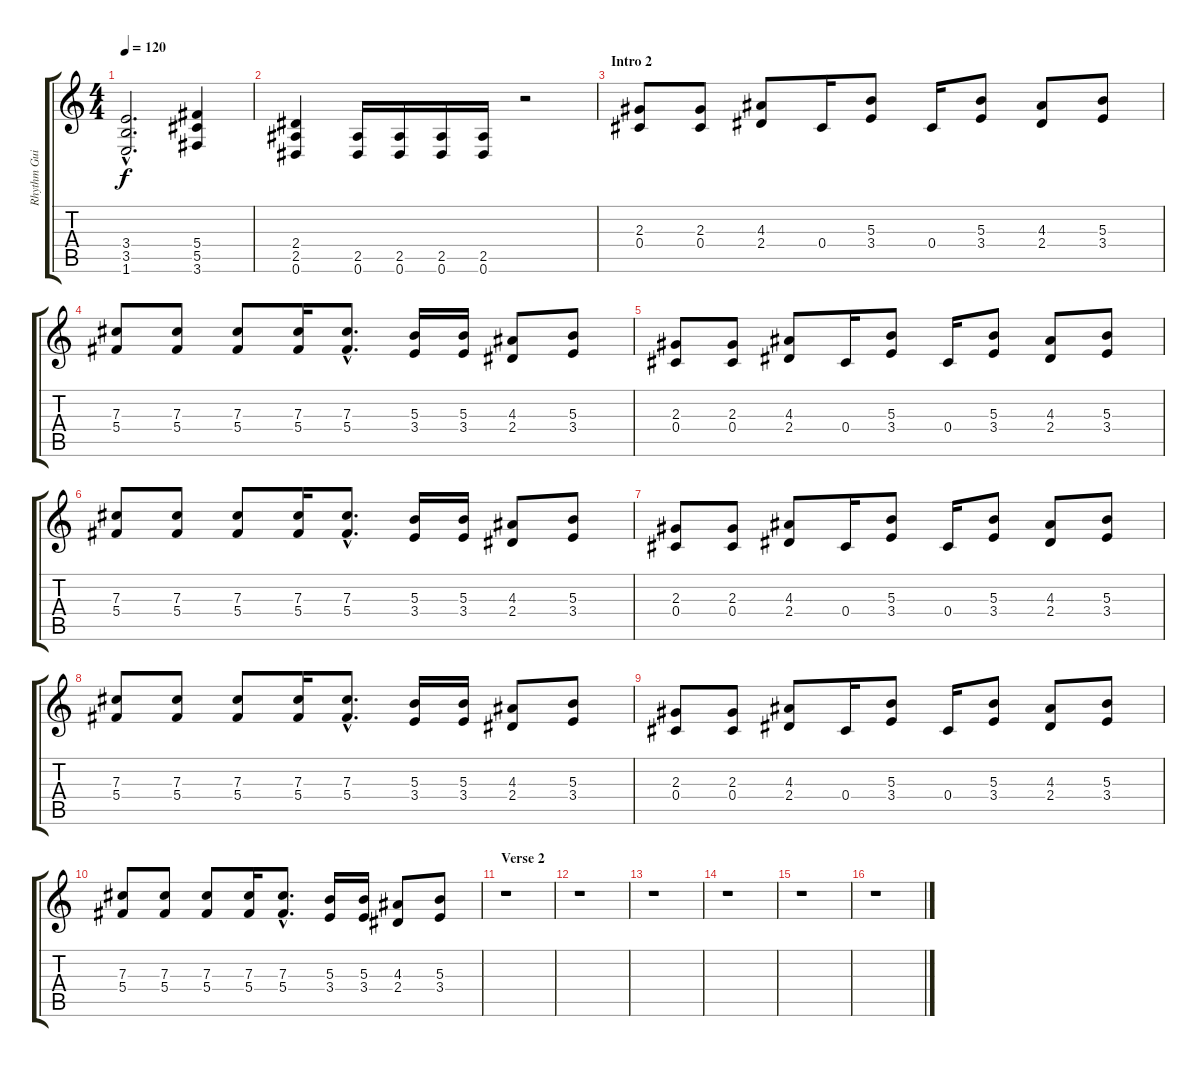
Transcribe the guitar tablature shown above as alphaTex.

\track ("Rhythm Guitar" "Rhythm Gui") {instrument distortionguitar}
\staff {score tabs}
\tuning (Eb4 Bb3 Gb3 Db3 Ab2 Eb2) {hide}
\ts (4 4)
\tempo 120
\clef g2
\ks c
(3.4{hac} 3.5{hac} 1.6{hac}).2{d dy f} (5.4 5.5 3.6).4 |
(2.4 2.5 0.6).4 (2.5 0.6).16 (2.5 0.6).16 (2.5 0.6).16 (2.5 0.6).16 r.2 |
\section ("" "Intro 2")
(2.3 0.4).8 (2.3 0.4).8 (4.3 2.4).8 0.4.16 (5.3 3.4).8 0.4.16 (5.3 3.4).8 (4.3 2.4).8 (5.3 3.4).8 |
(7.3 5.4).8 (7.3 5.4).8 (7.3 5.4).8 (7.3 5.4).16 (7.3{hac} 5.4{hac}).8{d} (5.3 3.4).16 (5.3 3.4).16 (4.3 2.4).8 (5.3 3.4).8 |
(2.3 0.4).8 (2.3 0.4).8 (4.3 2.4).8 0.4.16 (5.3 3.4).8 0.4.16 (5.3 3.4).8 (4.3 2.4).8 (5.3 3.4).8 |
(7.3 5.4).8 (7.3 5.4).8 (7.3 5.4).8 (7.3 5.4).16 (7.3{hac} 5.4{hac}).8{d} (5.3 3.4).16 (5.3 3.4).16 (4.3 2.4).8 (5.3 3.4).8 |
(2.3 0.4).8 (2.3 0.4).8 (4.3 2.4).8 0.4.16 (5.3 3.4).8 0.4.16 (5.3 3.4).8 (4.3 2.4).8 (5.3 3.4).8 |
(7.3 5.4).8 (7.3 5.4).8 (7.3 5.4).8 (7.3 5.4).16 (7.3{hac} 5.4{hac}).8{d} (5.3 3.4).16 (5.3 3.4).16 (4.3 2.4).8 (5.3 3.4).8 |
(2.3 0.4).8 (2.3 0.4).8 (4.3 2.4).8 0.4.16 (5.3 3.4).8 0.4.16 (5.3 3.4).8 (4.3 2.4).8 (5.3 3.4).8 |
(7.3 5.4).8 (7.3 5.4).8 (7.3 5.4).8 (7.3 5.4).16 (7.3{hac} 5.4{hac}).8{d} (5.3 3.4).16 (5.3 3.4).16 (4.3 2.4).8 (5.3 3.4).8 |
\section ("" "Verse 2")
r.1 |
r.1 |
r.1 |
r.1 |
r.1 |
r.1
